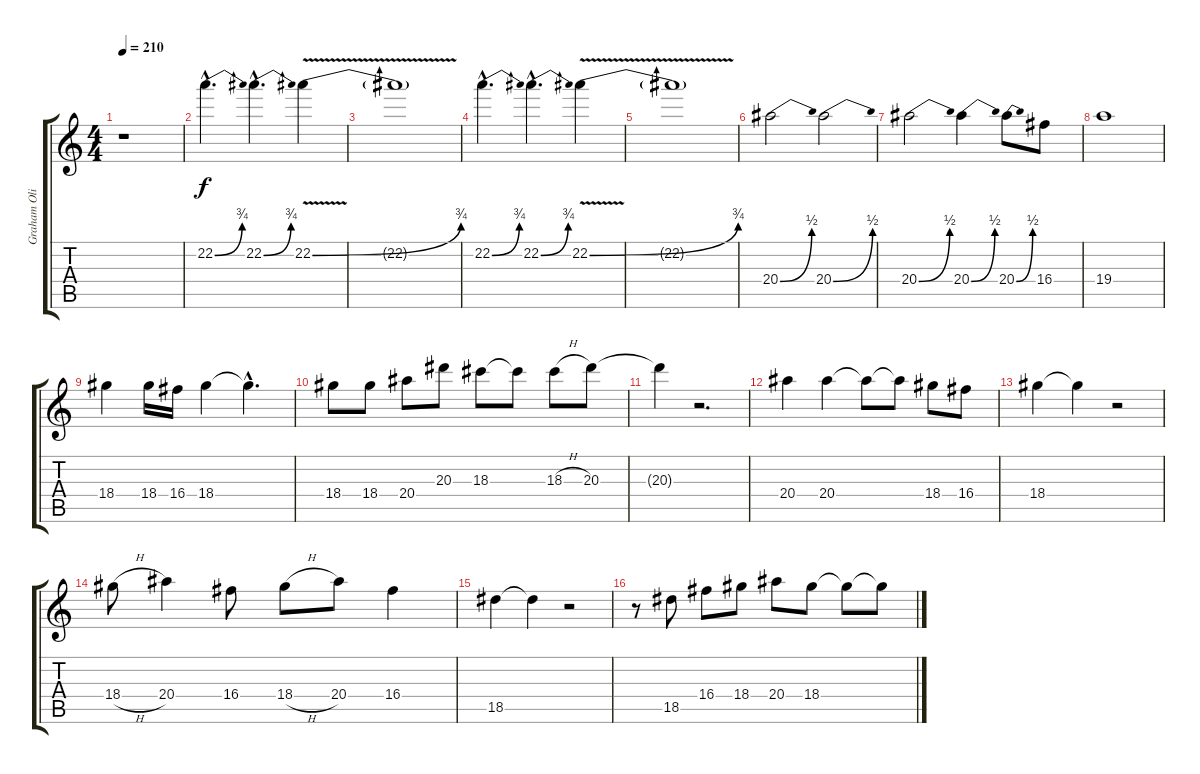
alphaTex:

\track ("Graham Oliver" "Graham Oli") {instrument distortionguitar}
\staff {score tabs}
\tuning (E4 B3 G3 D3 A2 E2) {hide}
\ts (4 4)
\tempo 210
\clef g2
\ks c
r.1{dy f} |
22.2{be (bend 0 0 60 3) hac}.4{d} 22.2{be (bend 0 0 60 3) hac}.4{d} 22.2{be (bend 0 0 60 3) v}.4 |
22.2{t}.1 |
22.2{be (bend 0 0 60 3) hac}.4{d} 22.2{be (bend 0 0 60 3) hac}.4{d} 22.2{be (bend 0 0 60 3) v}.4 |
22.2{t}.1 |
20.4{be (bend 0 0 60 2)}.2 20.4{be (bend 0 0 60 2)}.2 |
20.4{be (bend 0 0 60 2)}.2 20.4{be (bend 0 0 60 2)}.4 20.4{be (bend 0 0 60 2)}.8 16.4.8 |
19.4.1 |
18.4.4 18.4.16 16.4.16 18.4.4 18.4{hac t}.4{d} |
18.4.8 18.4.8 20.4.8 20.3.8 18.3.8 18.3{t}.8 18.3{h}.8 20.3.8 |
20.3{t}.4 r.2{d} |
20.4.4 20.4.4 20.4{t}.8 20.4{t}.8 18.4.8 16.4.8 |
18.4.4 18.4{t}.4 r.2 |
18.4{h}.8 20.4.4 16.4.8 18.4{h}.8 20.4.8 16.4.4 |
18.5.4 18.5{t}.4 r.2 |
r.8 18.5.8 16.4.8 18.4.8 20.4.8 18.4.8 18.4{t}.8 18.4{t}.8
